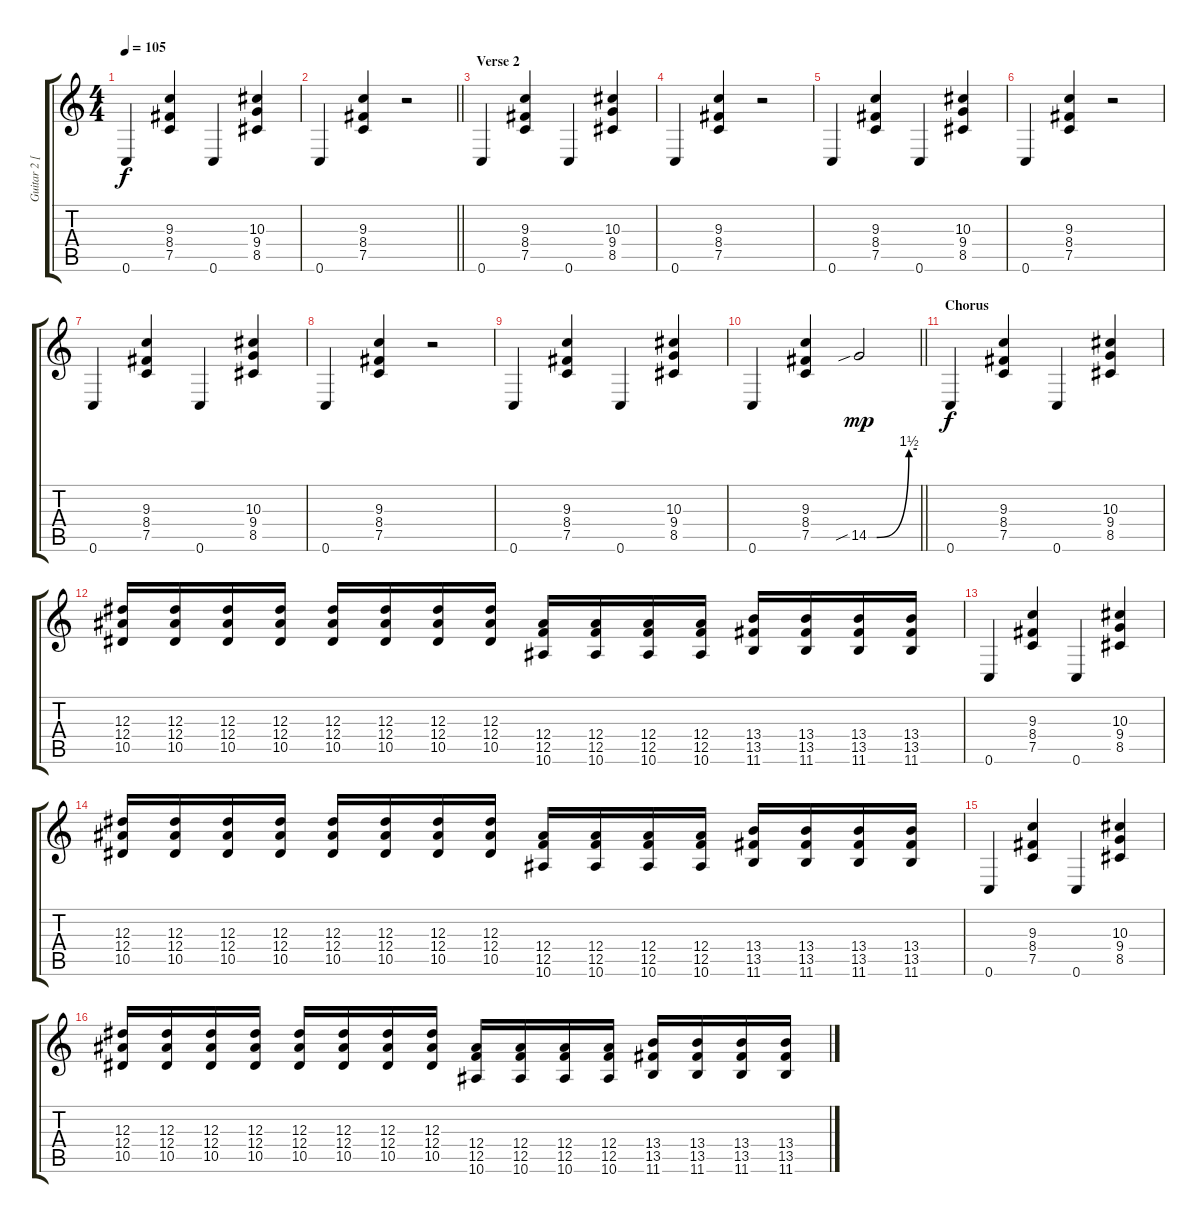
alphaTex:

\track ("Guitar 2 [Josh Homme]" "Guitar 2 [") {instrument distortionguitar bank 97}
\staff {score tabs}
\tuning (C4 G3 Eb3 Bb2 F2 C2) {hide}
\ts (4 4)
\tempo 105
\clef g2
\ks c
0.6.4{dy f volume 10} (9.3 8.4 7.5).4 0.6.4 (10.3 9.4 8.5).4 |
\barLineRight lightlight
0.6.4 (9.3 8.4 7.5).4 r.2 |
\section ("" "Verse 2")
0.6.4 (9.3 8.4 7.5).4 0.6.4 (10.3 9.4 8.5).4 |
0.6.4 (9.3 8.4 7.5).4 r.2 |
0.6.4 (9.3 8.4 7.5).4 0.6.4 (10.3 9.4 8.5).4 |
0.6.4 (9.3 8.4 7.5).4 r.2 |
0.6.4 (9.3 8.4 7.5).4 0.6.4 (10.3 9.4 8.5).4 |
0.6.4 (9.3 8.4 7.5).4 r.2 |
0.6.4 (9.3 8.4 7.5).4 0.6.4 (10.3 9.4 8.5).4 |
\barLineRight lightlight
0.6.4 (9.3 8.4 7.5).4 14.5{be (custom 0 0 10 0 50 6 60 6) sib}.2{dy mp volume 14} |
\section ("" "Chorus")
0.6.4{dy f volume 10} (9.3 8.4 7.5).4 0.6.4 (10.3 9.4 8.5).4 |
(12.3 12.4 10.5).16 (12.3 12.4 10.5).16 (12.3 12.4 10.5).16 (12.3 12.4 10.5).16 (12.3 12.4 10.5).16 (12.3 12.4 10.5).16 (12.3 12.4 10.5).16 (12.3 12.4 10.5).16 (12.4 12.5 10.6).16 (12.4 12.5 10.6).16 (12.4 12.5 10.6).16 (12.4 12.5 10.6).16 (13.4 13.5 11.6).16 (13.4 13.5 11.6).16 (13.4 13.5 11.6).16 (13.4 13.5 11.6).16 |
0.6.4 (9.3 8.4 7.5).4 0.6.4 (10.3 9.4 8.5).4 |
(12.3 12.4 10.5).16 (12.3 12.4 10.5).16 (12.3 12.4 10.5).16 (12.3 12.4 10.5).16 (12.3 12.4 10.5).16 (12.3 12.4 10.5).16 (12.3 12.4 10.5).16 (12.3 12.4 10.5).16 (12.4 12.5 10.6).16 (12.4 12.5 10.6).16 (12.4 12.5 10.6).16 (12.4 12.5 10.6).16 (13.4 13.5 11.6).16 (13.4 13.5 11.6).16 (13.4 13.5 11.6).16 (13.4 13.5 11.6).16 |
0.6.4 (9.3 8.4 7.5).4 0.6.4 (10.3 9.4 8.5).4 |
(12.3 12.4 10.5).16 (12.3 12.4 10.5).16 (12.3 12.4 10.5).16 (12.3 12.4 10.5).16 (12.3 12.4 10.5).16 (12.3 12.4 10.5).16 (12.3 12.4 10.5).16 (12.3 12.4 10.5).16 (12.4 12.5 10.6).16 (12.4 12.5 10.6).16 (12.4 12.5 10.6).16 (12.4 12.5 10.6).16 (13.4 13.5 11.6).16 (13.4 13.5 11.6).16 (13.4 13.5 11.6).16 (13.4 13.5 11.6).16
